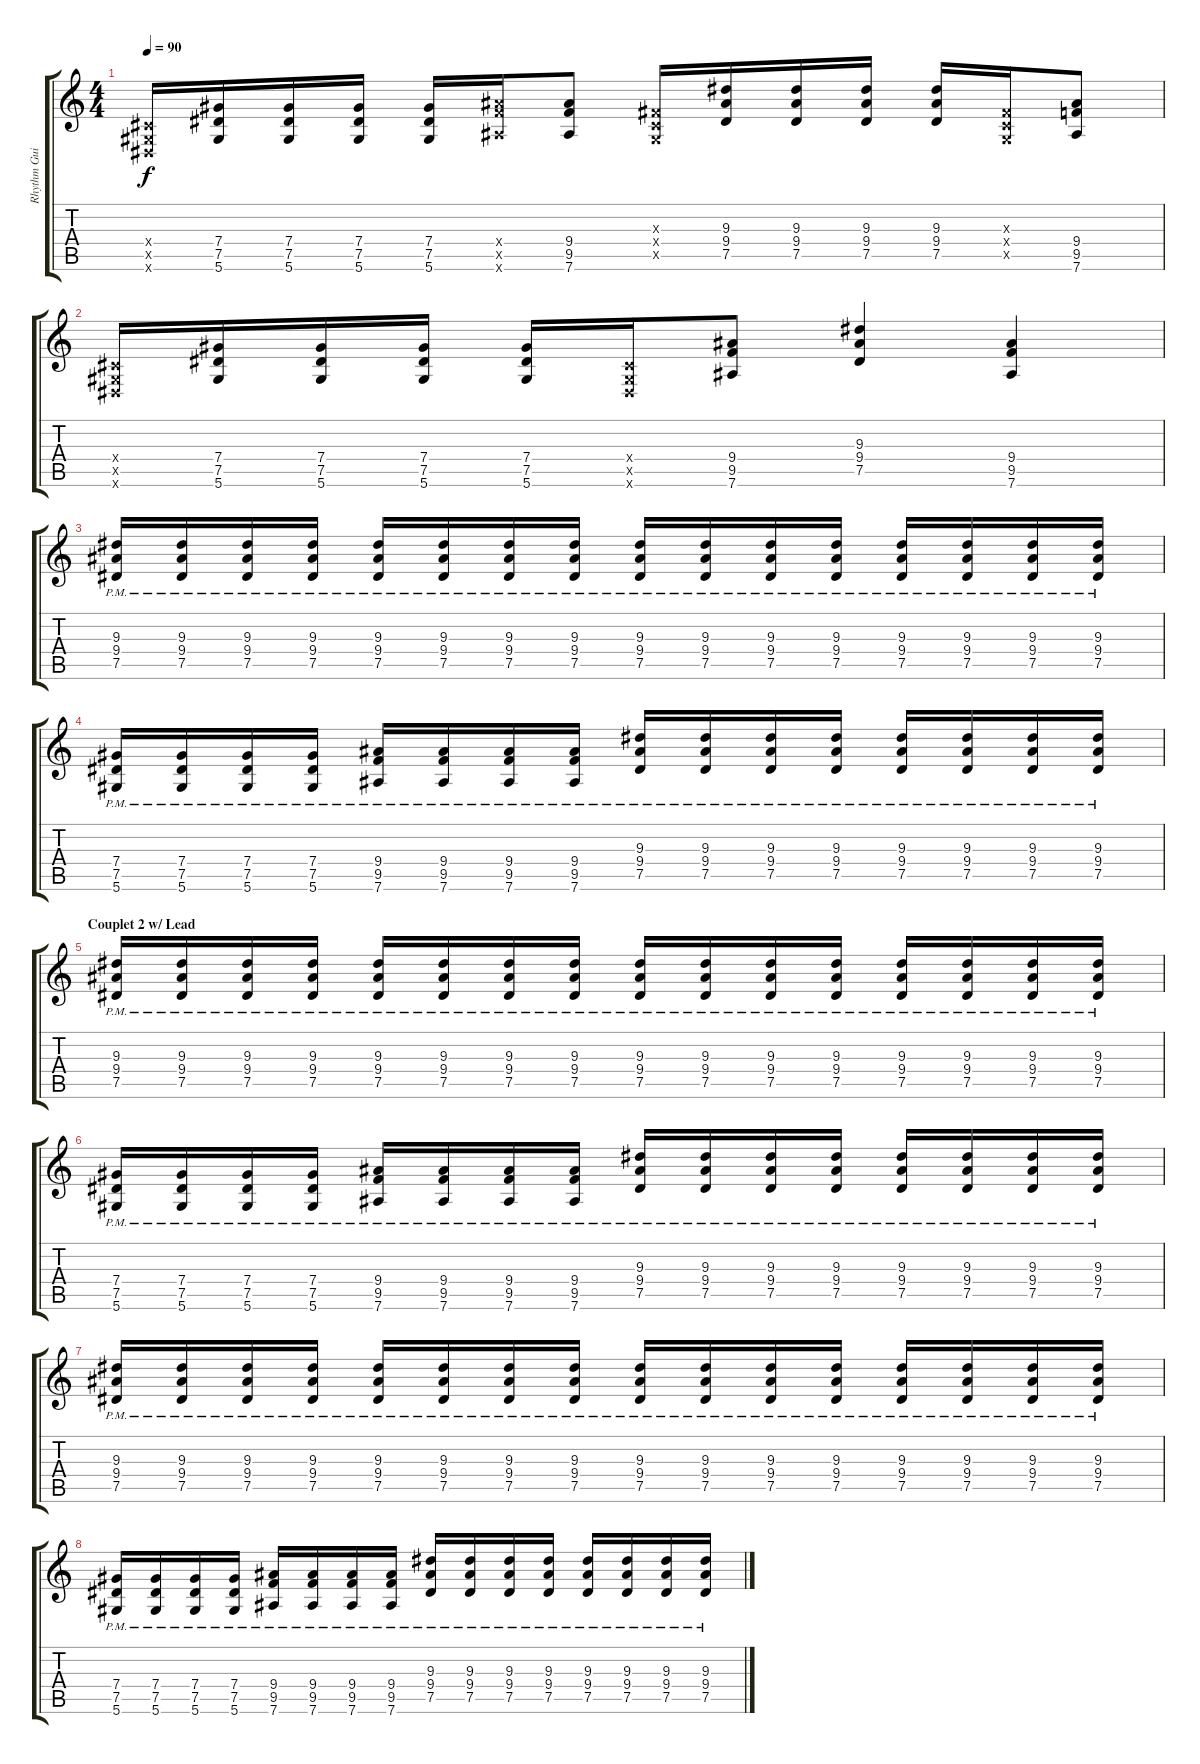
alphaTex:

\track ("Rhythm Guitar" "Rhythm Gui") {instrument distortionguitar}
\staff {score tabs}
\tuning (Eb4 Bb3 Gb3 Db3 Ab2 Eb2) {hide}
\ts (4 4)
\tempo 90
\clef g2
\ks c
(0.4{x} 0.5{x} 0.6{x}).16{dy f} (7.4 7.5 5.6).16 (7.4 7.5 5.6).16 (7.4 7.5 5.6).16 (7.4 7.5 5.6).16 (9.4{x} 9.5{x} 7.6{x}).16 (9.4 9.5 7.6).8 (0.3{x} 0.4{x} 0.5{x}).16 (9.3 9.4 7.5).16 (9.3 9.4 7.5).16 (9.3 9.4 7.5).16 (9.3 9.4 7.5).16 (0.3{x} 0.4{x} 0.5{x}).16 (9.4 9.5 7.6).8 |
(0.4{x} 0.5{x} 0.6{x}).16 (7.4 7.5 5.6).16 (7.4 7.5 5.6).16 (7.4 7.5 5.6).16 (7.4 7.5 5.6).16 (0.4{x} 0.5{x} 0.6{x}).16 (9.4 9.5 7.6).8 (9.3 9.4 7.5).4 (9.4 9.5 7.6).4 |
(9.3{pm} 9.4{pm} 7.5{pm}).16 (9.3{pm} 9.4{pm} 7.5{pm}).16 (9.3{pm} 9.4{pm} 7.5{pm}).16 (9.3{pm} 9.4{pm} 7.5{pm}).16 (9.3{pm} 9.4{pm} 7.5{pm}).16 (9.3{pm} 9.4{pm} 7.5{pm}).16 (9.3{pm} 9.4{pm} 7.5{pm}).16 (9.3{pm} 9.4{pm} 7.5{pm}).16 (9.3{pm} 9.4{pm} 7.5{pm}).16 (9.3{pm} 9.4{pm} 7.5{pm}).16 (9.3{pm} 9.4{pm} 7.5{pm}).16 (9.3{pm} 9.4{pm} 7.5{pm}).16 (9.3{pm} 9.4{pm} 7.5{pm}).16 (9.3{pm} 9.4{pm} 7.5{pm}).16 (9.3{pm} 9.4{pm} 7.5{pm}).16 (9.3{pm} 9.4{pm} 7.5{pm}).16 |
(7.4{pm} 7.5{pm} 5.6{pm}).16 (7.4{pm} 7.5{pm} 5.6{pm}).16 (7.4{pm} 7.5{pm} 5.6{pm}).16 (7.4{pm} 7.5{pm} 5.6{pm}).16 (9.4 9.5{pm} 7.6{pm}).16 (9.4 9.5{pm} 7.6{pm}).16 (9.4 9.5{pm} 7.6{pm}).16 (9.4 9.5{pm} 7.6{pm}).16 (9.3{pm} 9.4{pm} 7.5{pm}).16 (9.3{pm} 9.4{pm} 7.5{pm}).16 (9.3{pm} 9.4{pm} 7.5{pm}).16 (9.3{pm} 9.4{pm} 7.5{pm}).16 (9.3{pm} 9.4{pm} 7.5{pm}).16 (9.3{pm} 9.4{pm} 7.5{pm}).16 (9.3{pm} 9.4{pm} 7.5{pm}).16 (9.3{pm} 9.4{pm} 7.5{pm}).16 |
\section ("" "Couplet 2 w/ Lead")
(9.3{pm} 9.4{pm} 7.5{pm}).16 (9.3{pm} 9.4{pm} 7.5{pm}).16 (9.3{pm} 9.4{pm} 7.5{pm}).16 (9.3{pm} 9.4{pm} 7.5{pm}).16 (9.3{pm} 9.4{pm} 7.5{pm}).16 (9.3{pm} 9.4{pm} 7.5{pm}).16 (9.3{pm} 9.4{pm} 7.5{pm}).16 (9.3{pm} 9.4{pm} 7.5{pm}).16 (9.3{pm} 9.4{pm} 7.5{pm}).16 (9.3{pm} 9.4{pm} 7.5{pm}).16 (9.3{pm} 9.4{pm} 7.5{pm}).16 (9.3{pm} 9.4{pm} 7.5{pm}).16 (9.3{pm} 9.4{pm} 7.5{pm}).16 (9.3{pm} 9.4{pm} 7.5{pm}).16 (9.3{pm} 9.4{pm} 7.5{pm}).16 (9.3{pm} 9.4{pm} 7.5{pm}).16 |
(7.4{pm} 7.5{pm} 5.6{pm}).16 (7.4{pm} 7.5{pm} 5.6{pm}).16 (7.4{pm} 7.5{pm} 5.6{pm}).16 (7.4{pm} 7.5{pm} 5.6{pm}).16 (9.4 9.5{pm} 7.6{pm}).16 (9.4 9.5{pm} 7.6{pm}).16 (9.4 9.5{pm} 7.6{pm}).16 (9.4 9.5{pm} 7.6{pm}).16 (9.3{pm} 9.4{pm} 7.5{pm}).16 (9.3{pm} 9.4{pm} 7.5{pm}).16 (9.3{pm} 9.4{pm} 7.5{pm}).16 (9.3{pm} 9.4{pm} 7.5{pm}).16 (9.3{pm} 9.4{pm} 7.5{pm}).16 (9.3{pm} 9.4{pm} 7.5{pm}).16 (9.3{pm} 9.4{pm} 7.5{pm}).16 (9.3{pm} 9.4{pm} 7.5{pm}).16 |
(9.3{pm} 9.4{pm} 7.5{pm}).16 (9.3{pm} 9.4{pm} 7.5{pm}).16 (9.3{pm} 9.4{pm} 7.5{pm}).16 (9.3{pm} 9.4{pm} 7.5{pm}).16 (9.3{pm} 9.4{pm} 7.5{pm}).16 (9.3{pm} 9.4{pm} 7.5{pm}).16 (9.3{pm} 9.4{pm} 7.5{pm}).16 (9.3{pm} 9.4{pm} 7.5{pm}).16 (9.3{pm} 9.4{pm} 7.5{pm}).16 (9.3{pm} 9.4{pm} 7.5{pm}).16 (9.3{pm} 9.4{pm} 7.5{pm}).16 (9.3{pm} 9.4{pm} 7.5{pm}).16 (9.3{pm} 9.4{pm} 7.5{pm}).16 (9.3{pm} 9.4{pm} 7.5{pm}).16 (9.3{pm} 9.4{pm} 7.5{pm}).16 (9.3{pm} 9.4{pm} 7.5{pm}).16 |
(7.4{pm} 7.5{pm} 5.6{pm}).16 (7.4{pm} 7.5{pm} 5.6{pm}).16 (7.4{pm} 7.5{pm} 5.6{pm}).16 (7.4{pm} 7.5{pm} 5.6{pm}).16 (9.4 9.5{pm} 7.6{pm}).16 (9.4 9.5{pm} 7.6{pm}).16 (9.4 9.5{pm} 7.6{pm}).16 (9.4 9.5{pm} 7.6{pm}).16 (9.3{pm} 9.4{pm} 7.5{pm}).16 (9.3{pm} 9.4{pm} 7.5{pm}).16 (9.3{pm} 9.4{pm} 7.5{pm}).16 (9.3{pm} 9.4{pm} 7.5{pm}).16 (9.3{pm} 9.4{pm} 7.5{pm}).16 (9.3{pm} 9.4{pm} 7.5{pm}).16 (9.3{pm} 9.4{pm} 7.5{pm}).16 (9.3{pm} 9.4{pm} 7.5{pm}).16
